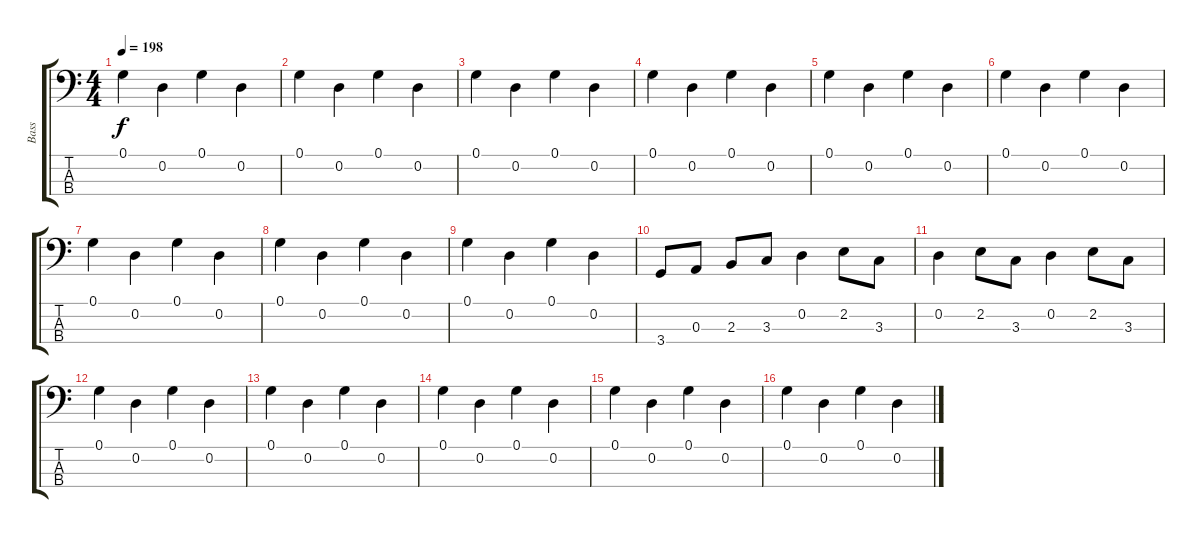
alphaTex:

\track ("Bass" "Bass") {instrument acousticguitarnylon}
\staff {score tabs}
\tuning (G2 D2 A1 E1) {hide}
\ts (4 4)
\tempo 198
\clef f4
\ks c
0.1.4{dy f} 0.2.4 0.1.4 0.2.4 |
0.1.4 0.2.4 0.1.4 0.2.4 |
0.1.4 0.2.4 0.1.4 0.2.4 |
0.1.4 0.2.4 0.1.4 0.2.4 |
0.1.4 0.2.4 0.1.4 0.2.4 |
0.1.4 0.2.4 0.1.4 0.2.4 |
0.1.4 0.2.4 0.1.4 0.2.4 |
0.1.4 0.2.4 0.1.4 0.2.4 |
0.1.4 0.2.4 0.1.4 0.2.4 |
3.4.8 0.3.8 2.3.8 3.3.8 0.2.4 2.2.8 3.3.8 |
0.2.4 2.2.8 3.3.8 0.2.4 2.2.8 3.3.8 |
0.1.4 0.2.4 0.1.4 0.2.4 |
0.1.4 0.2.4 0.1.4 0.2.4 |
0.1.4 0.2.4 0.1.4 0.2.4 |
0.1.4 0.2.4 0.1.4 0.2.4 |
0.1.4 0.2.4 0.1.4 0.2.4
